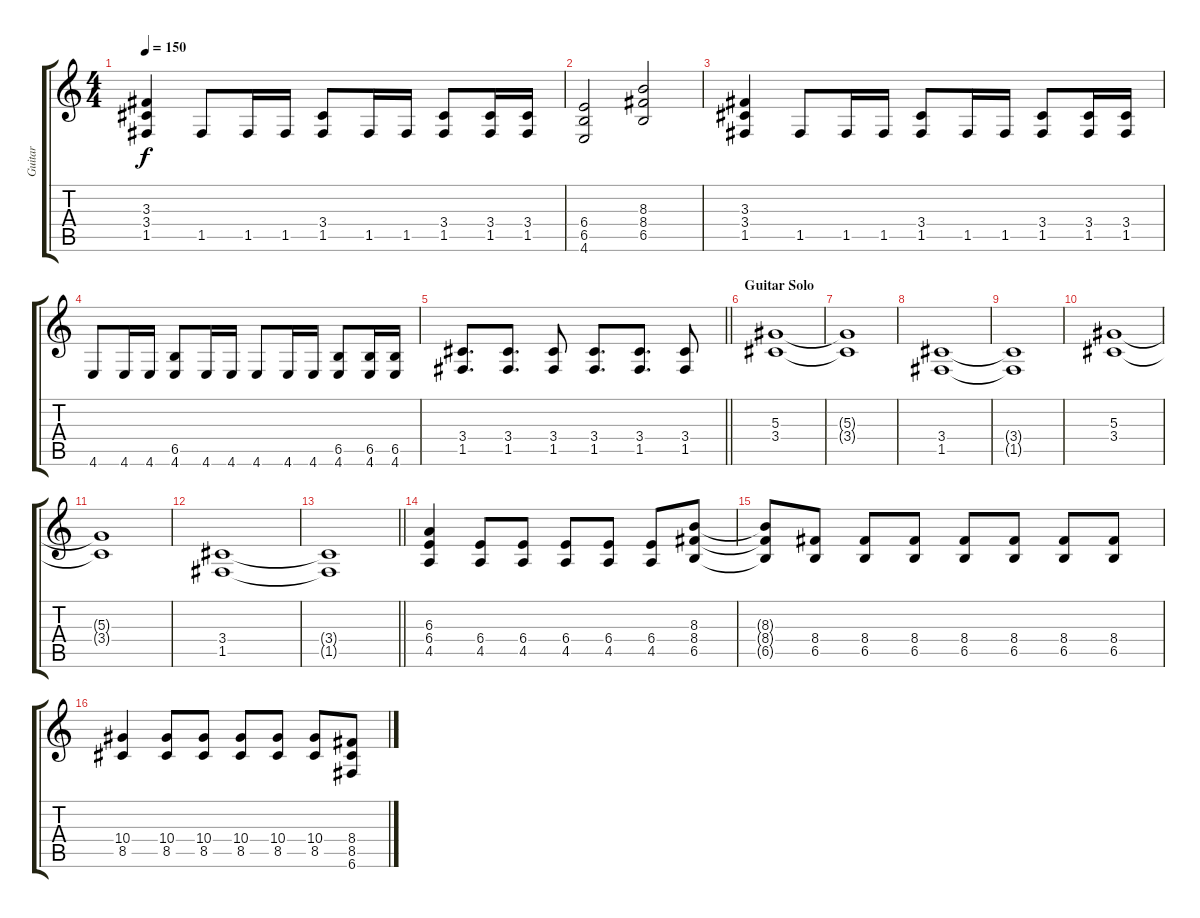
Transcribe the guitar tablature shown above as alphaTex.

\track ("Guitar" "Guitar") {instrument distortionguitar}
\staff {score tabs}
\tuning (C4 G3 Eb3 Bb2 F2 C2) {hide}
\ts (4 4)
\tempo 150
\clef g2
\ks c
(3.3 3.4 1.5).4{dy f} 1.5.8 1.5.16 1.5.16 (3.4 1.5).8 1.5.16 1.5.16 (3.4 1.5).8 (3.4 1.5).16 (3.4 1.5).16 |
(6.4 6.5 4.6).2 (8.3 8.4 6.5).2 |
(3.3 3.4 1.5).4 1.5.8 1.5.16 1.5.16 (3.4 1.5).8 1.5.16 1.5.16 (3.4 1.5).8 (3.4 1.5).16 (3.4 1.5).16 |
4.6.8 4.6.16 4.6.16 (6.5 4.6).8 4.6.16 4.6.16 4.6.8 4.6.16 4.6.16 (6.5 4.6).8 (6.5 4.6).16 (6.5 4.6).16 |
\barLineRight lightlight
(3.4 1.5).8{d} (3.4 1.5).8{d} (3.4 1.5).8 (3.4 1.5).8{d} (3.4 1.5).8{d} (3.4 1.5).8 |
\section ("" "Guitar Solo")
(5.3 3.4).1 |
(5.3{t} 3.4{t}).1 |
(3.4 1.5).1 |
(3.4{t} 1.5{t}).1 |
(5.3 3.4).1 |
(5.3{t} 3.4{t}).1 |
(3.4 1.5).1 |
\barLineRight lightlight
(3.4{t} 1.5{t}).1 |
(6.3 6.4 4.5).4 (6.4 4.5).8 (6.4 4.5).8 (6.4 4.5).8 (6.4 4.5).8 (6.4 4.5).8 (8.3 8.4 6.5).8 |
(8.3{t} 8.4{t} 6.5{t}).8 (8.4 6.5).8 (8.4 6.5).8 (8.4 6.5).8 (8.4 6.5).8 (8.4 6.5).8 (8.4 6.5).8 (8.4 6.5).8 |
(10.4 8.5).4 (10.4 8.5).8 (10.4 8.5).8 (10.4 8.5).8 (10.4 8.5).8 (10.4 8.5).8 (8.4 8.5 6.6).8
